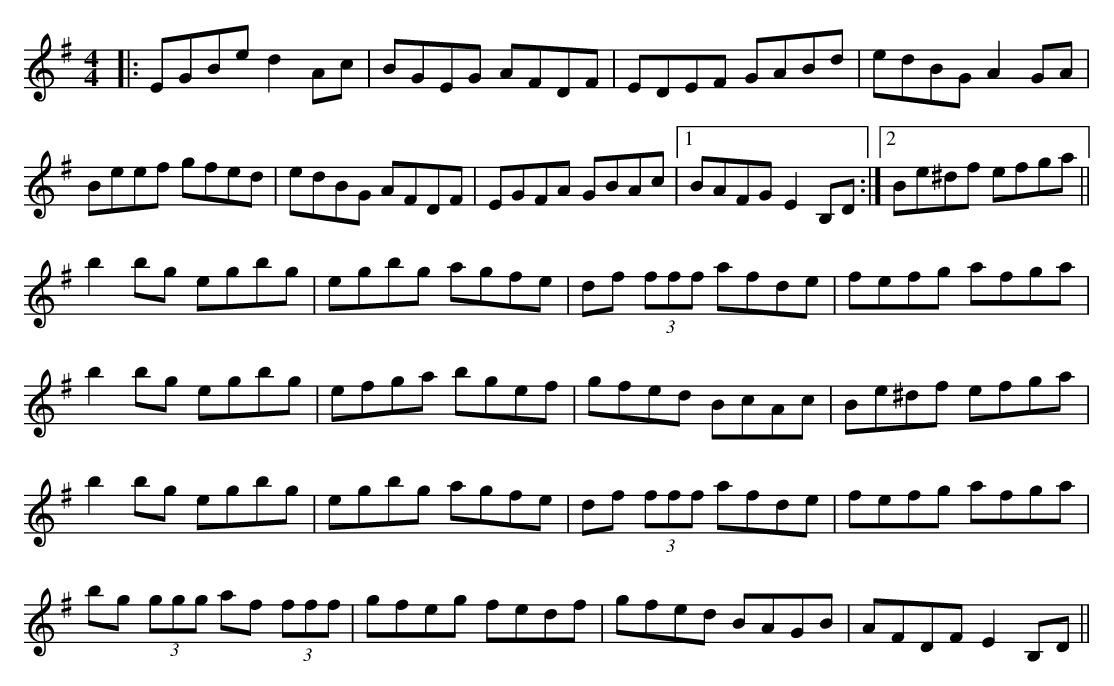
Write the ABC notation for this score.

X:1
M:4/4
K:Emin
|:EGBe d2 Ac|BGEG AFDF|EDEF GABd|edBG A2 GA|
Beef gfed|edBG AFDF|EGFA GBAc|1 BAFG E2 B,D:|2 Be^df efga||
b2 bg egbg|egbg agfe|df (3fff afde|fefg afga|
b2 bg egbg|efga bgef|gfed BcAc|Be^df efga|
b2 bg egbg|egbg agfe|df (3fff afde|fefg afga|
bg (3ggg af (3fff|gfeg fedf|gfed BAGB|AFDF E2 B,D||
